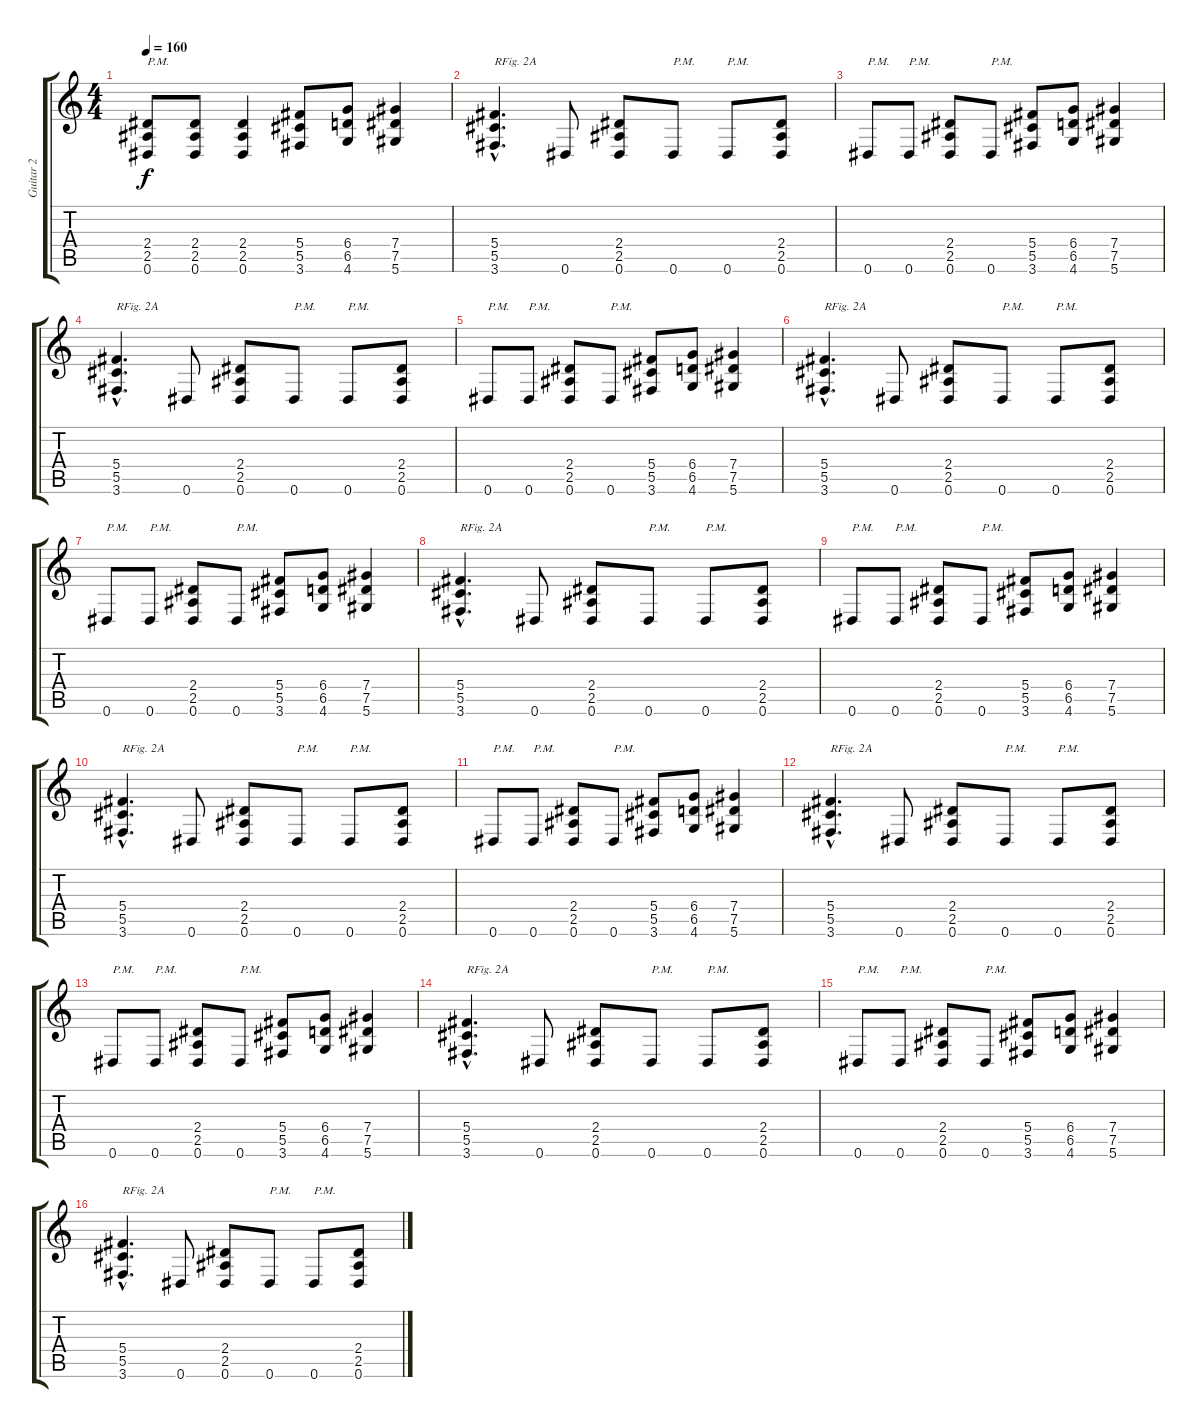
\track ("Guitar 2" "Guitar 2") {instrument distortionguitar}
\staff {score tabs}
\tuning (Eb4 Bb3 Gb3 Db3 Ab2 Eb2) {hide}
\ts (4 4)
\tempo 160
\clef g2
\ks c
(2.4 2.5 0.6).8{txt "P.M." dy f} (2.4 2.5 0.6).8 (2.4 2.5 0.6).4 (5.4 5.5 3.6).8 (6.4 6.5 4.6).8 (7.4 7.5 5.6).4 |
(5.4{hac} 5.5{hac} 3.6{hac}).4{d txt "RFig. 2A"} 0.6.8 (2.4 2.5 0.6).8 0.6.8{txt "P.M."} 0.6.8{txt "P.M."} (2.4 2.5 0.6).8 |
0.6.8{txt "P.M."} 0.6.8{txt "P.M."} (2.4 2.5 0.6).8 0.6.8{txt "P.M."} (5.4 5.5 3.6).8 (6.4 6.5 4.6).8 (7.4 7.5 5.6).4 |
(5.4{hac} 5.5{hac} 3.6{hac}).4{d txt "RFig. 2A"} 0.6.8 (2.4 2.5 0.6).8 0.6.8{txt "P.M."} 0.6.8{txt "P.M."} (2.4 2.5 0.6).8 |
0.6.8{txt "P.M."} 0.6.8{txt "P.M."} (2.4 2.5 0.6).8 0.6.8{txt "P.M."} (5.4 5.5 3.6).8 (6.4 6.5 4.6).8 (7.4 7.5 5.6).4 |
(5.4{hac} 5.5{hac} 3.6{hac}).4{d txt "RFig. 2A"} 0.6.8 (2.4 2.5 0.6).8 0.6.8{txt "P.M."} 0.6.8{txt "P.M."} (2.4 2.5 0.6).8 |
0.6.8{txt "P.M."} 0.6.8{txt "P.M."} (2.4 2.5 0.6).8 0.6.8{txt "P.M."} (5.4 5.5 3.6).8 (6.4 6.5 4.6).8 (7.4 7.5 5.6).4 |
(5.4{hac} 5.5{hac} 3.6{hac}).4{d txt "RFig. 2A"} 0.6.8 (2.4 2.5 0.6).8 0.6.8{txt "P.M."} 0.6.8{txt "P.M."} (2.4 2.5 0.6).8 |
0.6.8{txt "P.M."} 0.6.8{txt "P.M."} (2.4 2.5 0.6).8 0.6.8{txt "P.M."} (5.4 5.5 3.6).8 (6.4 6.5 4.6).8 (7.4 7.5 5.6).4 |
(5.4{hac} 5.5{hac} 3.6{hac}).4{d txt "RFig. 2A"} 0.6.8 (2.4 2.5 0.6).8 0.6.8{txt "P.M."} 0.6.8{txt "P.M."} (2.4 2.5 0.6).8 |
0.6.8{txt "P.M."} 0.6.8{txt "P.M."} (2.4 2.5 0.6).8 0.6.8{txt "P.M."} (5.4 5.5 3.6).8 (6.4 6.5 4.6).8 (7.4 7.5 5.6).4 |
(5.4{hac} 5.5{hac} 3.6{hac}).4{d txt "RFig. 2A"} 0.6.8 (2.4 2.5 0.6).8 0.6.8{txt "P.M."} 0.6.8{txt "P.M."} (2.4 2.5 0.6).8 |
0.6.8{txt "P.M."} 0.6.8{txt "P.M."} (2.4 2.5 0.6).8 0.6.8{txt "P.M."} (5.4 5.5 3.6).8 (6.4 6.5 4.6).8 (7.4 7.5 5.6).4 |
(5.4{hac} 5.5{hac} 3.6{hac}).4{d txt "RFig. 2A"} 0.6.8 (2.4 2.5 0.6).8 0.6.8{txt "P.M."} 0.6.8{txt "P.M."} (2.4 2.5 0.6).8 |
0.6.8{txt "P.M."} 0.6.8{txt "P.M."} (2.4 2.5 0.6).8 0.6.8{txt "P.M."} (5.4 5.5 3.6).8 (6.4 6.5 4.6).8 (7.4 7.5 5.6).4 |
(5.4{hac} 5.5{hac} 3.6{hac}).4{d txt "RFig. 2A"} 0.6.8 (2.4 2.5 0.6).8 0.6.8{txt "P.M."} 0.6.8{txt "P.M."} (2.4 2.5 0.6).8
